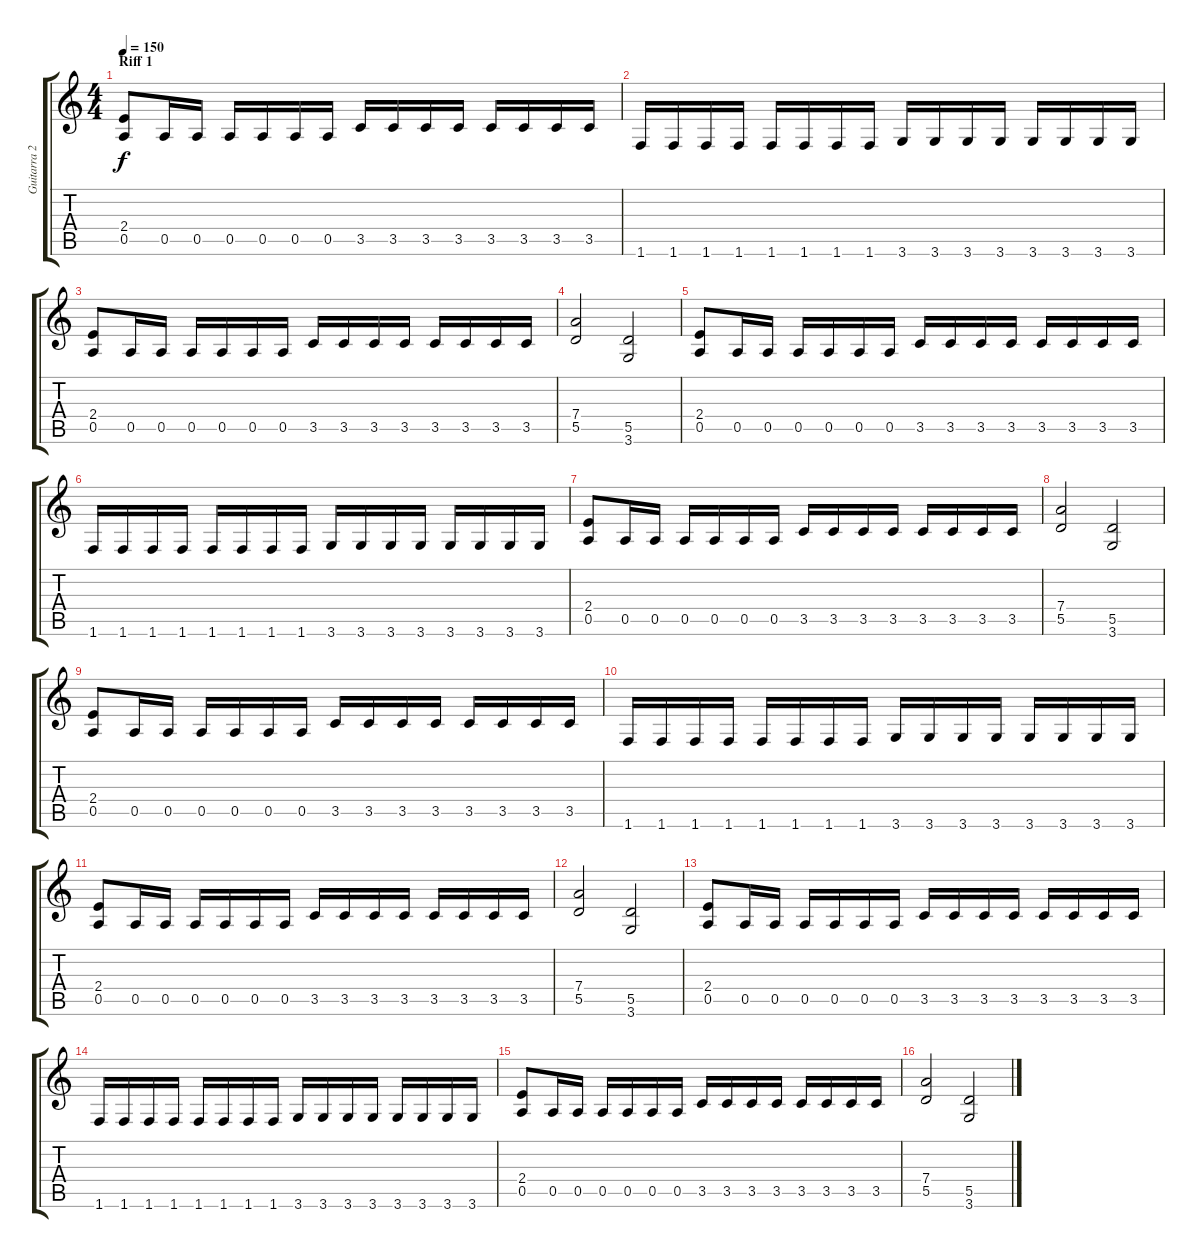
\track ("Guitarra 2" "Guitarra 2") {instrument distortionguitar}
\staff {score tabs}
\tuning (E4 B3 G3 D3 A2 E2) {hide}
\ts (4 4)
\section ("" "Riff 1")
\tempo 150
\clef g2
\ks c
(2.4 0.5).8{dy f} 0.5.16 0.5.16 0.5.16 0.5.16 0.5.16 0.5.16 3.5.16 3.5.16 3.5.16 3.5.16 3.5.16 3.5.16 3.5.16 3.5.16 |
1.6.16 1.6.16 1.6.16 1.6.16 1.6.16 1.6.16 1.6.16 1.6.16 3.6.16 3.6.16 3.6.16 3.6.16 3.6.16 3.6.16 3.6.16 3.6.16 |
(2.4 0.5).8 0.5.16 0.5.16 0.5.16 0.5.16 0.5.16 0.5.16 3.5.16 3.5.16 3.5.16 3.5.16 3.5.16 3.5.16 3.5.16 3.5.16 |
(7.4 5.5).2 (5.5 3.6).2 |
(2.4 0.5).8 0.5.16 0.5.16 0.5.16 0.5.16 0.5.16 0.5.16 3.5.16 3.5.16 3.5.16 3.5.16 3.5.16 3.5.16 3.5.16 3.5.16 |
1.6.16 1.6.16 1.6.16 1.6.16 1.6.16 1.6.16 1.6.16 1.6.16 3.6.16 3.6.16 3.6.16 3.6.16 3.6.16 3.6.16 3.6.16 3.6.16 |
(2.4 0.5).8 0.5.16 0.5.16 0.5.16 0.5.16 0.5.16 0.5.16 3.5.16 3.5.16 3.5.16 3.5.16 3.5.16 3.5.16 3.5.16 3.5.16 |
(7.4 5.5).2 (5.5 3.6).2 |
(2.4 0.5).8 0.5.16 0.5.16 0.5.16 0.5.16 0.5.16 0.5.16 3.5.16 3.5.16 3.5.16 3.5.16 3.5.16 3.5.16 3.5.16 3.5.16 |
1.6.16 1.6.16 1.6.16 1.6.16 1.6.16 1.6.16 1.6.16 1.6.16 3.6.16 3.6.16 3.6.16 3.6.16 3.6.16 3.6.16 3.6.16 3.6.16 |
(2.4 0.5).8 0.5.16 0.5.16 0.5.16 0.5.16 0.5.16 0.5.16 3.5.16 3.5.16 3.5.16 3.5.16 3.5.16 3.5.16 3.5.16 3.5.16 |
(7.4 5.5).2 (5.5 3.6).2 |
(2.4 0.5).8 0.5.16 0.5.16 0.5.16 0.5.16 0.5.16 0.5.16 3.5.16 3.5.16 3.5.16 3.5.16 3.5.16 3.5.16 3.5.16 3.5.16 |
1.6.16 1.6.16 1.6.16 1.6.16 1.6.16 1.6.16 1.6.16 1.6.16 3.6.16 3.6.16 3.6.16 3.6.16 3.6.16 3.6.16 3.6.16 3.6.16 |
(2.4 0.5).8 0.5.16 0.5.16 0.5.16 0.5.16 0.5.16 0.5.16 3.5.16 3.5.16 3.5.16 3.5.16 3.5.16 3.5.16 3.5.16 3.5.16 |
(7.4 5.5).2 (5.5 3.6).2
